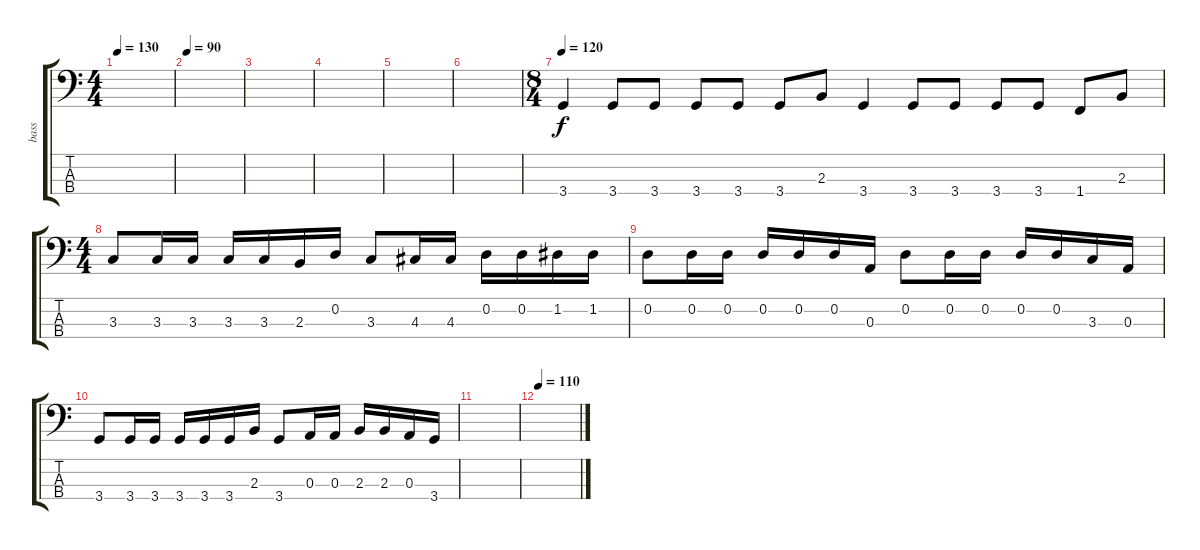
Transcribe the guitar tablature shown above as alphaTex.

\track ("bass" "bass") {instrument electricbassfinger}
\staff {score tabs}
\tuning (G2 D2 A1 E1) {hide}
\ts (4 4)
\tempo 130
\clef f4
\ks c
|
\tempo 90
|
|
|
|
|
\ts (8 4)
\tempo 120
3.4.4 3.4.8 3.4.8 3.4.8 3.4.8 3.4.8 2.3.8 3.4.4 3.4.8 3.4.8 3.4.8 3.4.8 1.4.8 2.3.8 |
\ts (4 4)
3.3.8 3.3.16 3.3.16 3.3.16 3.3.16 2.3.16 0.2.16 3.3.8 4.3.16 4.3.16 0.2.16 0.2.16 1.2.16 1.2.16 |
0.2.8 0.2.16 0.2.16 0.2.16 0.2.16 0.2.16 0.3.16 0.2.8 0.2.16 0.2.16 0.2.16 0.2.16 3.3.16 0.3.16 |
3.4.8 3.4.16 3.4.16 3.4.16 3.4.16 3.4.16 2.3.16 3.4.8 0.3.16 0.3.16 2.3.16 2.3.16 0.3.16 3.4.16 |
|
\tempo 110
